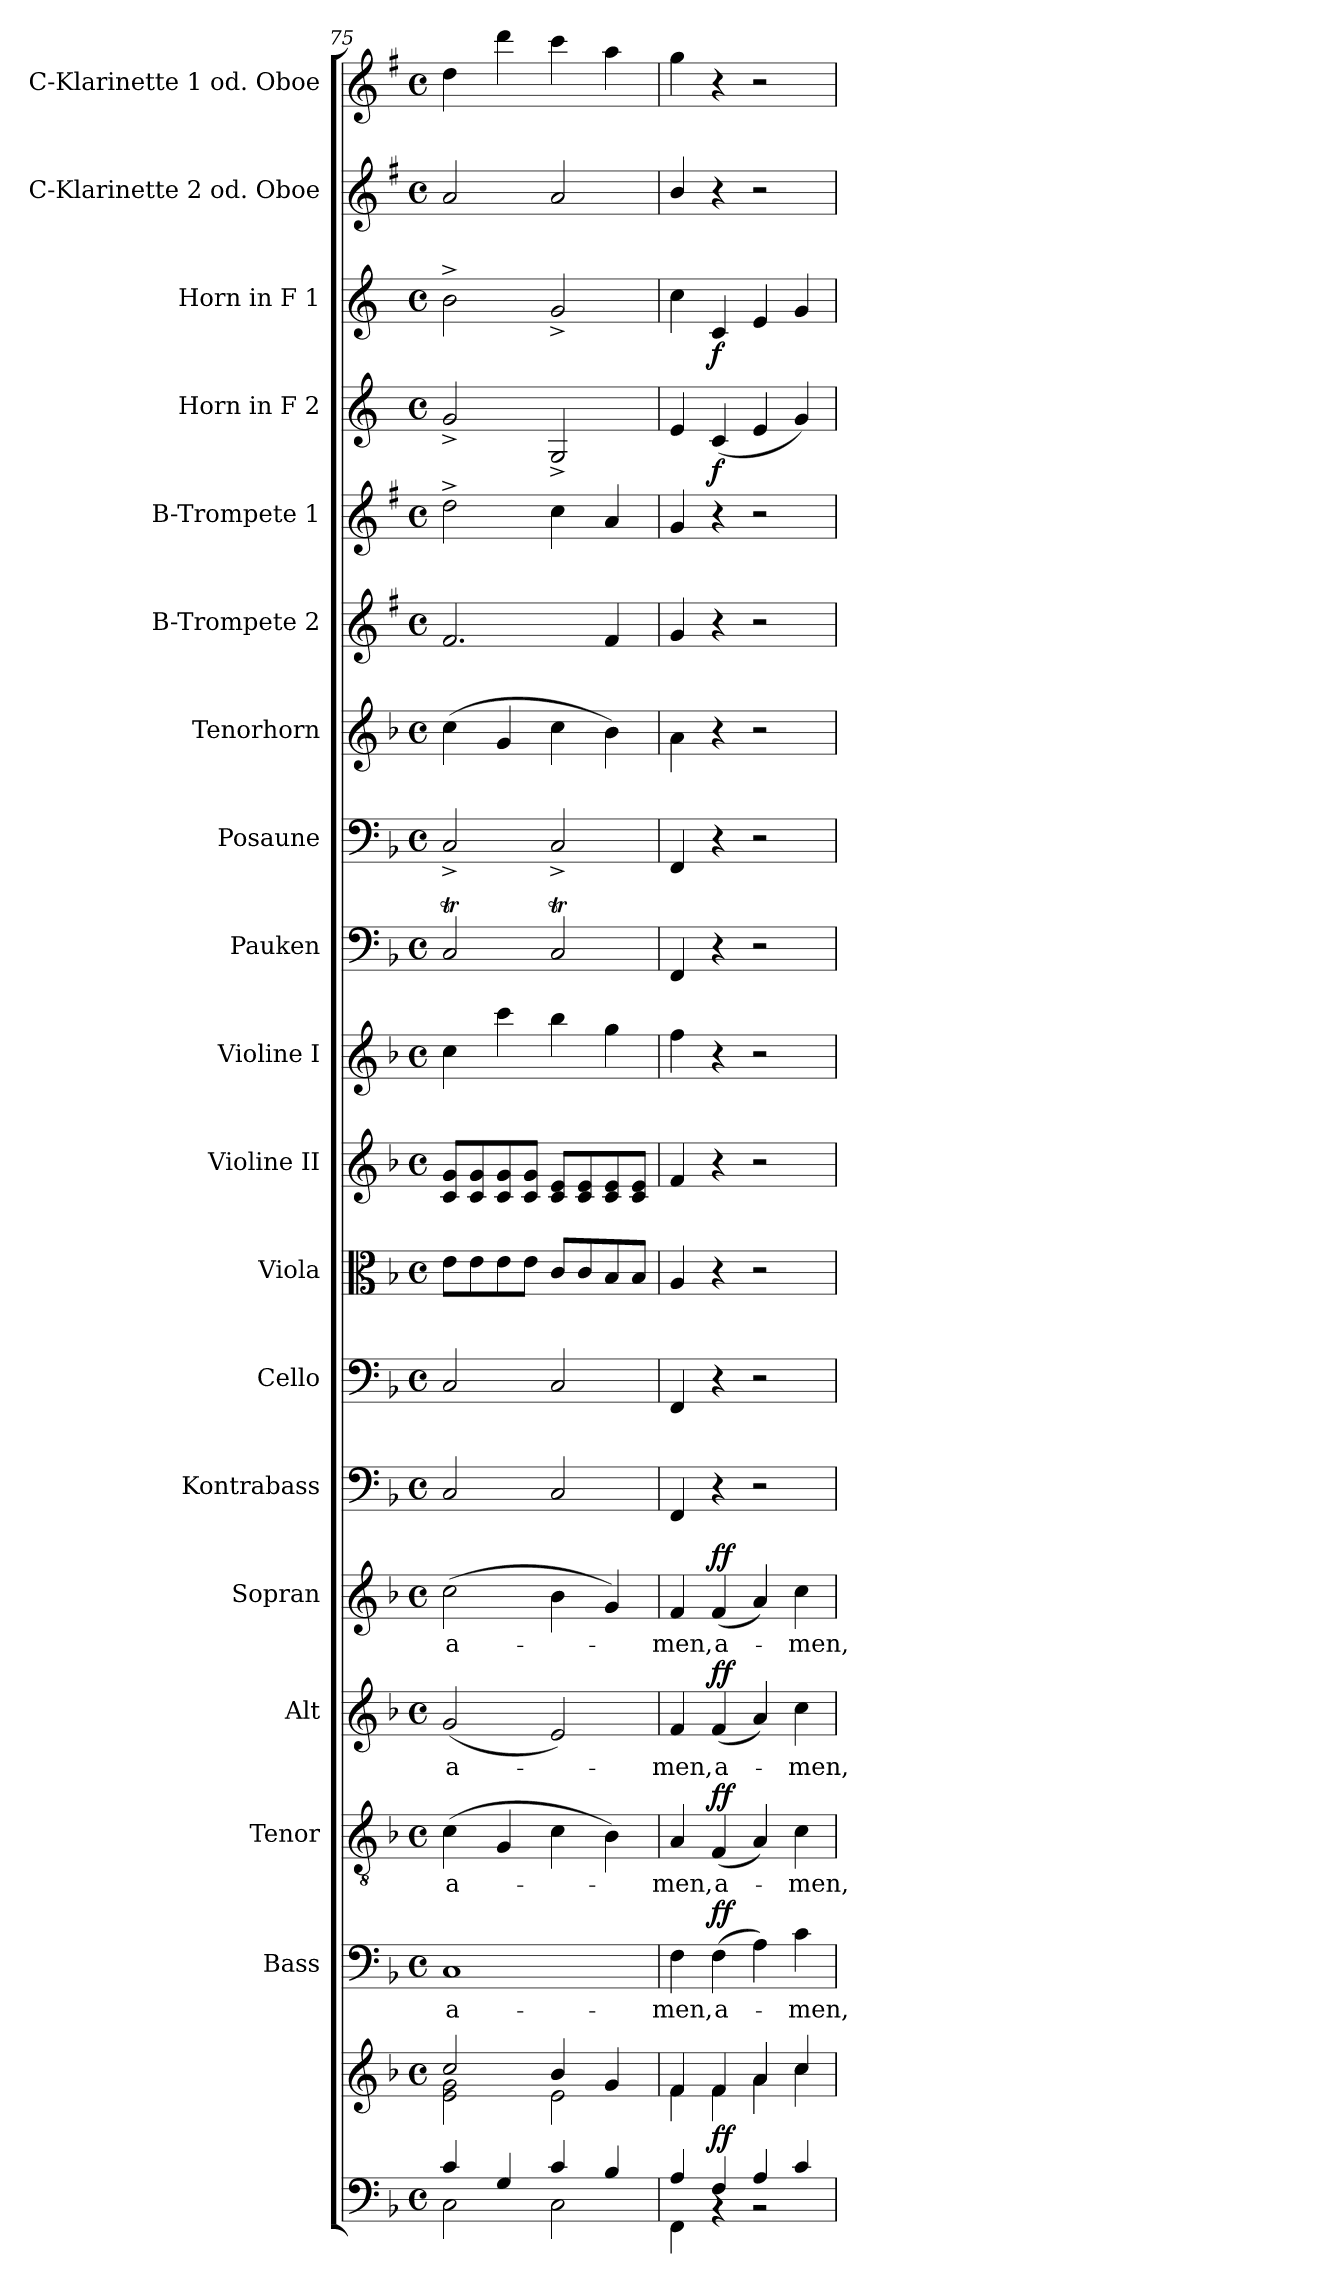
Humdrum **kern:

**kern	**kern	**dynam	**kern	**text	**dynam	**kern	**text	**dynam	**kern	**text	**dynam	**kern	**text	**dynam	**kern	**kern	**kern	**kern	**kern	**kern	**kern	**kern	**kern	**kern	**kern	**dynam	**kern	**dynam	**kern	**kern
*part19	*part19	*part19	*part18	*part18	*part18	*part17	*part17	*part17	*part16	*part16	*part16	*part15	*part15	*part15	*part14	*part13	*part12	*part11	*part10	*part9	*part8	*part7	*part6	*part5	*part4	*part4	*part3	*part3	*part2	*part1
*staff20	*staff19	*staff19/20	*staff18	*staff18	*staff18	*staff17	*staff17	*staff17	*staff16	*staff16	*staff16	*staff15	*staff15	*staff15	*staff14	*staff13	*staff12	*staff11	*staff10	*staff9	*staff8	*staff7	*staff6	*staff5	*staff4	*staff4	*staff3	*staff3	*staff2	*staff1
*	*	*	*I"Bass	*	*	*I"Tenor	*	*	*I"Alt	*	*	*I"Sopran	*	*	*I"Kontrabass	*I"Cello	*I"Viola	*I"Violine II	*I"Violine I	*I"Pauken	*I"Posaune	*I"Tenorhorn	*I"B-Trompete 2	*I"B-Trompete 1	*I"Horn in F 2	*	*I"Horn in F 1	*	*I"C-Klarinette 2 od. Oboe	*I"C-Klarinette 1 od. Oboe
*	*	*	*I'B.	*	*	*I'T.	*	*	*I'A.	*	*	*I'S.	*	*	*I'Kb.	*	*I'Vla.	*I'Vl. II	*I'Vl. I	*I'Pk.	*I'Pos.	*I'T. Hrn.	*I'B Trp. 2	*I'B Trp. 1	*	*	*	*	*I'C Kl. 2	*I'C Kl. 1
*clefF4	*clefG2	*	*clefF4	*	*	*clefGv2	*	*	*clefG2	*	*	*clefG2	*	*	*clefF4	*clefF4	*clefC3	*clefG2	*clefG2	*clefF4	*clefF4	*clefG2	*clefG2	*clefG2	*clefG2	*	*clefG2	*	*clefG2	*clefG2
*	*	*	*	*	*	*	*	*	*	*	*	*	*	*	*ITrd7c12	*	*	*	*	*	*	*ITrd8c14	*ITrd1c2	*ITrd1c2	*ITrd4c7	*	*ITrd4c7	*	*ITrd1c2	*ITrd1c2
*k[b-]	*k[b-]	*	*k[b-]	*	*	*k[b-]	*	*	*k[b-]	*	*	*k[b-]	*	*	*k[b-]	*k[b-]	*k[b-]	*k[b-]	*k[b-]	*k[b-]	*k[b-]	*k[b-]	*k[b-]	*k[b-]	*k[b-]	*	*k[b-]	*	*k[b-]	*k[b-]
*F:	*F:	*	*F:	*	*	*F:	*	*	*F:	*	*	*F:	*	*	*F:	*F:	*F:	*F:	*F:	*F:	*F:	*F:	*F:	*F:	*F:	*	*F:	*	*F:	*F:
*M4/4	*M4/4	*	*M4/4	*	*	*M4/4	*	*	*M4/4	*	*	*M4/4	*	*	*M4/4	*M4/4	*M4/4	*M4/4	*M4/4	*M4/4	*M4/4	*M4/4	*M4/4	*M4/4	*M4/4	*	*M4/4	*	*M4/4	*M4/4
*met(c)	*met(c)	*	*met(c)	*	*	*met(c)	*	*	*met(c)	*	*	*met(c)	*	*	*met(c)	*met(c)	*met(c)	*met(c)	*met(c)	*met(c)	*met(c)	*met(c)	*met(c)	*met(c)	*met(c)	*	*met(c)	*	*met(c)	*met(c)
=75	=75	=75	=75	=75	=75	=75	=75	=75	=75	=75	=75	=75	=75	=75	=75	=75	=75	=75	=75	=75	=75	=75	=75	=75	=75	=75	=75	=75	=75	=75
*^	*^	*	*	*	*	*	*	*	*	*	*	*	*	*	*	*	*	*	*	*	*	*	*	*	*	*	*	*	*	*
!	!	!	!	!	!	!LO:LY:b	!	!	!LO:LY:b	!	!	!LO:LY:b	!	!	!LO:LY:b	!	!	!	!	!	!	!	!	!	!	!	!	!	!	!	!	!
4c/	2C\	2cc/	2e\ 2g\	.	1C	a-	.	(>4c\	a-	.	(<2g/	a-	.	(>2cc\	a-	.	2CC/	2C/	8e\L	8c/ 8g/L	4cc\	2CT/	2C^</	(>4c\	2.e/	2cc^>\	2c^</	.	2e^>\	.	2g/	4cc\
.	.	.	.	.	.	.	.	.	.	.	.	.	.	.	.	.	.	.	8e\	8c/ 8g/	.	.	.	.	.	.	.	.	.	.	.	.
4G/	.	.	.	.	.	.	.	4G/	.	.	.	.	.	.	.	.	.	.	8e\	8c/ 8g/	4ccc\	.	.	4G/	.	.	.	.	.	.	.	4ccc\
.	.	.	.	.	.	.	.	.	.	.	.	.	.	.	.	.	.	.	8e\J	8c/ 8g/J	.	.	.	.	.	.	.	.	.	.	.	.
4c/	2C\	4b-/	2e\	.	.	.	.	4c\	.	.	2e/)	.	.	4b-\	.	.	2CC/	2C/	8c/L	8c/ 8e/L	4bb-\	2CT/	2C^</	4c\	.	4b-\	2C^</	.	2c^</	.	2g/	4bb-\
.	.	.	.	.	.	.	.	.	.	.	.	.	.	.	.	.	.	.	8c/	8c/ 8e/	.	.	.	.	.	.	.	.	.	.	.	.
4B-/	.	4g/	.	.	.	.	.	4B-\)	.	.	.	.	.	4g/)	.	.	.	.	8B-/	8c/ 8e/	4gg\	.	.	4B-\)	4e/	4g/	.	.	.	.	.	4gg\
.	.	.	.	.	.	.	.	.	.	.	.	.	.	.	.	.	.	.	8B-/J	8c/ 8e/J	.	.	.	.	.	.	.	.	.	.	.	.
=76	=76	=76	=76	=76	=76	=76	=76	=76	=76	=76	=76	=76	=76	=76	=76	=76	=76	=76	=76	=76	=76	=76	=76	=76	=76	=76	=76	=76	=76	=76	=76	=76
!	!	!	!	!	!	!LO:LY:b	!	!	!LO:LY:b	!	!	!LO:LY:b	!	!	!LO:LY:b	!	!	!	!	!	!	!	!	!	!	!	!	!	!	!	!	!
4A/	4FF\	4f/	4f\	.	4F\	-men,	.	4A/	-men,	.	4f/	-men,	.	4f/	-men,	.	4FFF/	4FF/	4A/	4f/	4ff\	4FF/	4FF/	4A\	4f/	4f/	4A/	.	4f\	.	4a/	4ff\
!	!	!	!	!LO:DY:b	!	!LO:LY:b	!LO:DY:a	!	!LO:LY:b	!LO:DY:a	!	!LO:LY:b	!LO:DY:a	!	!LO:LY:b	!LO:DY:a	!	!	!	!	!	!	!	!	!	!	!	!LO:DY:b	!	!LO:DY:b	!	!
4F/	4rAA	4f/	4f\	ff	(>4F\	a-	ff	(<4F/	a-	ff	(<4f/	a-	ff	(<4f/	a-	ff	4r	4r	4r	4r	4r	4r	4r	4r	4r	4r	(<4F/	f	4F/	f	4r	4r
4A/	2rC	4a/	4a\	.	4A\)	.	.	4A/)	.	.	4a/)	.	.	4a/)	.	.	2r	2r	2r	2r	2r	2r	2r	2r	2r	2r	4A/	.	4A/	.	2r	2r
!	!	!	!	!	!	!LO:LY:b	!	!	!LO:LY:b	!	!	!LO:LY:b	!	!	!LO:LY:b	!	!	!	!	!	!	!	!	!	!	!	!	!	!	!	!	!
4c/	.	4cc/	4cc\	.	4c\	-men,	.	4c\	-men,	.	4cc\	-men,	.	4cc\	-men,	.	.	.	.	.	.	.	.	.	.	.	4c/)	.	4c/	.	.	.
*v	*v	*	*	*	*	*	*	*	*	*	*	*	*	*	*	*	*	*	*	*	*	*	*	*	*	*	*	*	*	*	*	*
*	*v	*v	*	*	*	*	*	*	*	*	*	*	*	*	*	*	*	*	*	*	*	*	*	*	*	*	*	*	*	*	*
=	=	=	=	=	=	=	=	=	=	=	=	=	=	=	=	=	=	=	=	=	=	=	=	=	=	=	=	=	=	=
*-	*-	*-	*-	*-	*-	*-	*-	*-	*-	*-	*-	*-	*-	*-	*-	*-	*-	*-	*-	*-	*-	*-	*-	*-	*-	*-	*-	*-	*-	*-
